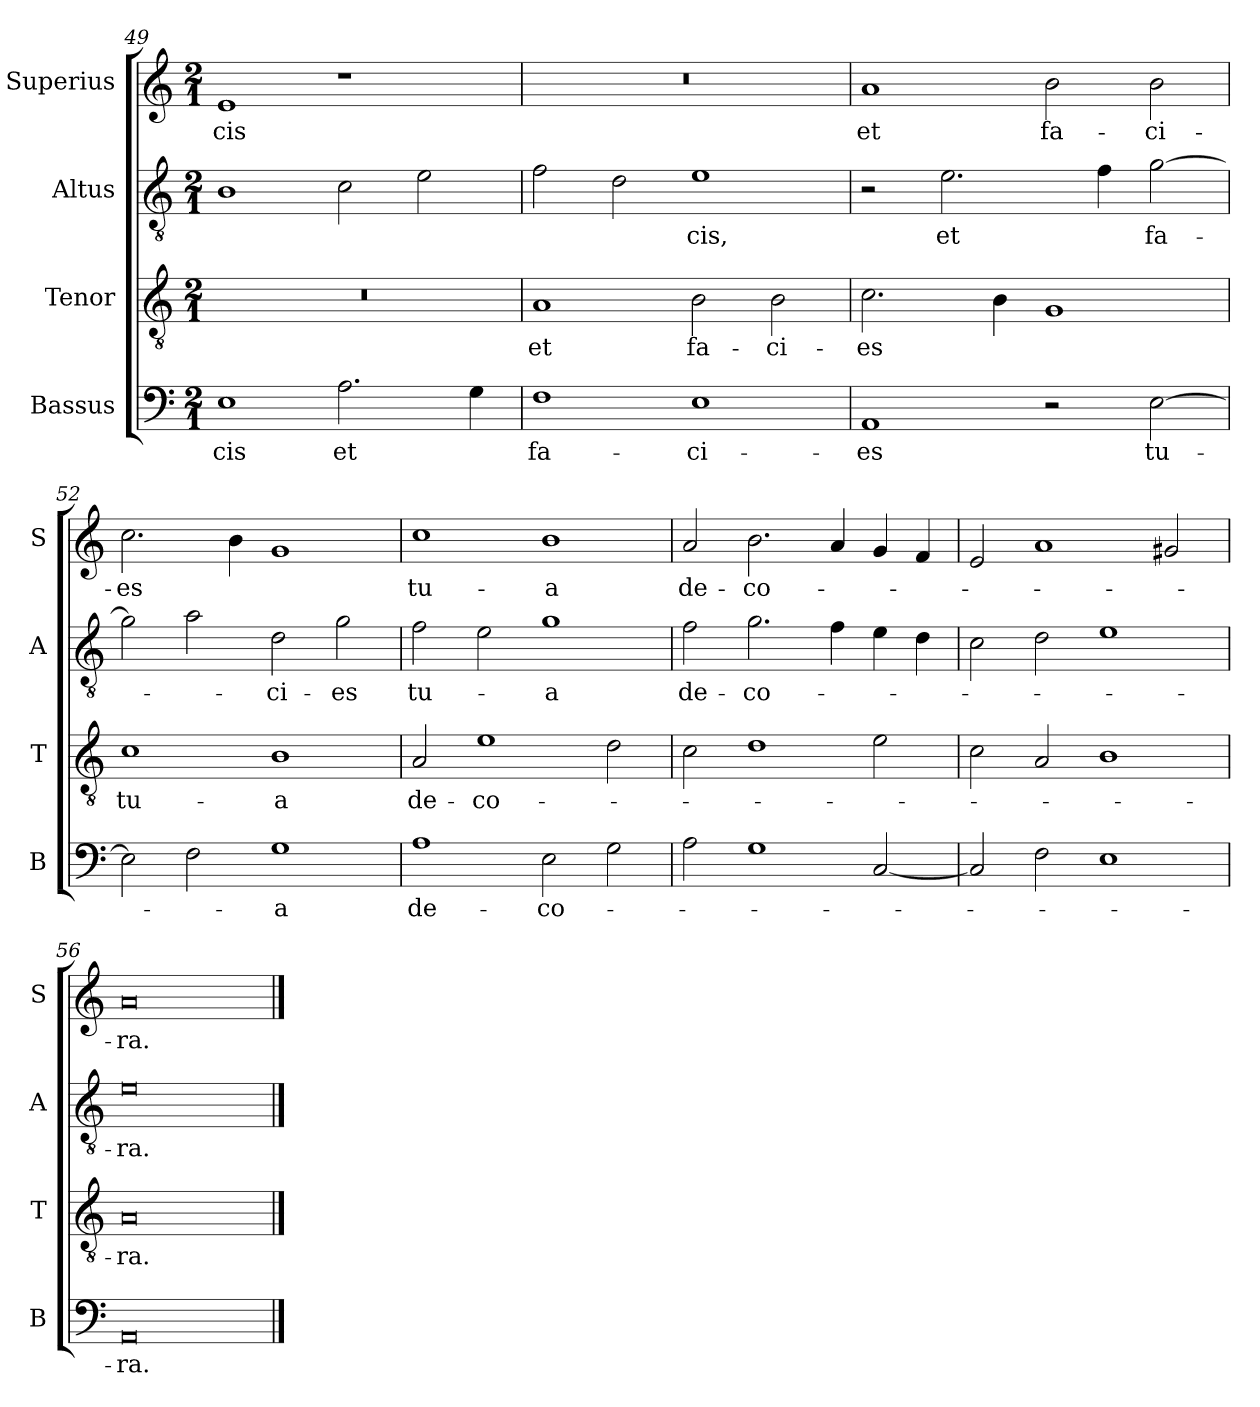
**kern	**text	**kern	**text	**kern	**text	**kern	**text
*part4	*part4	*part3	*part3	*part2	*part2	*part1	*part1
*staff4	*staff4	*staff3	*staff3	*staff2	*staff2	*staff1	*staff1
*I"Bassus	*	*I"Tenor	*	*I"Altus	*	*I"Superius	*
*I'B	*	*I'T	*	*I'A	*	*I'S	*
*clefF4	*	*clefGv2	*	*clefGv2	*	*clefG2	*
*k[]	*	*k[]	*	*k[]	*	*k[]	*
*M2/1	*	*M2/1	*	*M2/1	*	*M2/1	*
=49	=49	=49	=49	=49	=49	=49	=49
!	!LO:LY:i	!	!	!	!	!	!
1E	-cis	0r	.	1B	.	1e	-cis
2.A	et	.	.	2c	.	1r	.
.	.	.	.	2e	.	.	.
4G	.	.	.	.	.	.	.
=50	=50	=50	=50	=50	=50	=50	=50
1F	fa-	1A	et	2f	.	0r	.
.	.	.	.	2d	.	.	.
!	!	!	!	!	!LO:LY:i	!	!
1E	-ci-	2B	fa-	1e	-cis,	.	.
.	.	2B	-ci-	.	.	.	.
=51	=51	=51	=51	=51	=51	=51	=51
1AA	-es	2.c	-es	2r	.	1a	et
.	.	.	.	2.e	et	.	.
.	.	4B	.	.	.	.	.
2r	.	1G	.	.	.	2b	fa-
.	.	.	.	4f	.	.	.
[2E	tu-	.	.	[2g	fa-	2b	-ci-
=52	=52	=52	=52	=52	=52	=52	=52
2E]	.	1c	tu-	2g]	.	2.cc	-es
2F	.	.	.	2a	.	.	.
.	.	.	.	.	.	4b	.
1G	-a	1B	-a	2d	-ci-	1g	.
.	.	.	.	2g	-es	.	.
=53	=53	=53	=53	=53	=53	=53	=53
1A	de-	2A	de-	2f	tu-	1cc	tu-
.	.	1e	-co-	2e	.	.	.
2E	-co-	.	.	1g	-a	1b	-a
2G	.	2d	.	.	.	.	.
=54	=54	=54	=54	=54	=54	=54	=54
2A	.	2c	.	2f	de-	2a	de-
1G	.	1d	.	2.g	-co-	2.b	-co-
.	.	.	.	4f	.	4a	.
[2C	.	2e	.	4e	.	4g	.
.	.	.	.	4d	.	4f	.
=55	=55	=55	=55	=55	=55	=55	=55
2C]	.	2c	.	2c	.	2e	.
2F	.	2A	.	2d	.	1a	.
1E	.	1B	.	1e	.	.	.
.	.	.	.	.	.	2g#X	.
=56	=56	=56	=56	=56	=56	=56	=56
0AA	-ra.	0A	-ra.	0e	-ra.	0a	-ra.
==	==	==	==	==	==	==	==
*-	*-	*-	*-	*-	*-	*-	*-
